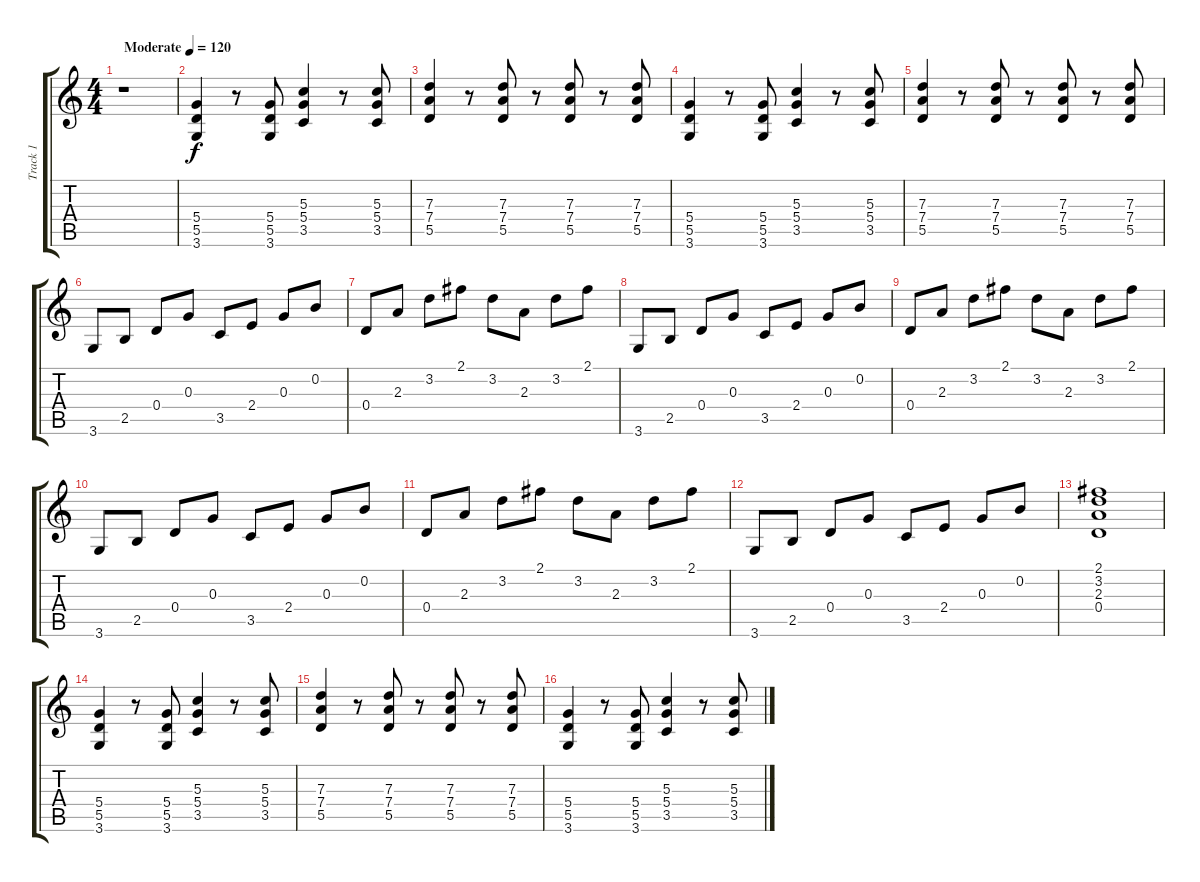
\track ("Track 1" "Track 1") {instrument acousticguitarsteel}
\staff {score tabs}
\tuning (E4 B3 G3 D3 A2 E2) {hide}
\ts (4 4)
\tempo (120 "Moderate")
\clef g2
\ks c
r.1{dy f instrument acousticguitarsteel} |
(5.4 5.5 3.6).4 r.8 (5.4 5.5 3.6).8 (5.3 5.4 3.5).4 r.8 (5.3 5.4 3.5).8 |
(7.3 7.4 5.5).4 r.8 (7.3 7.4 5.5).8 r.8 (7.3 7.4 5.5).8 r.8 (7.3 7.4 5.5).8 |
(5.4 5.5 3.6).4 r.8 (5.4 5.5 3.6).8 (5.3 5.4 3.5).4 r.8 (5.3 5.4 3.5).8 |
(7.3 7.4 5.5).4 r.8 (7.3 7.4 5.5).8 r.8 (7.3 7.4 5.5).8 r.8 (7.3 7.4 5.5).8 |
3.6.8 2.5.8 0.4.8 0.3.8 3.5.8 2.4.8 0.3.8 0.2.8 |
0.4.8 2.3.8 3.2.8 2.1.8 3.2.8 2.3.8 3.2.8 2.1.8 |
3.6.8 2.5.8 0.4.8 0.3.8 3.5.8 2.4.8 0.3.8 0.2.8 |
0.4.8 2.3.8 3.2.8 2.1.8 3.2.8 2.3.8 3.2.8 2.1.8 |
3.6.8 2.5.8 0.4.8 0.3.8 3.5.8 2.4.8 0.3.8 0.2.8 |
0.4.8 2.3.8 3.2.8 2.1.8 3.2.8 2.3.8 3.2.8 2.1.8 |
3.6.8 2.5.8 0.4.8 0.3.8 3.5.8 2.4.8 0.3.8 0.2.8 |
(2.1 3.2 2.3 0.4).1 |
(5.4 5.5 3.6).4 r.8 (5.4 5.5 3.6).8 (5.3 5.4 3.5).4 r.8 (5.3 5.4 3.5).8 |
(7.3 7.4 5.5).4 r.8 (7.3 7.4 5.5).8 r.8 (7.3 7.4 5.5).8 r.8 (7.3 7.4 5.5).8 |
(5.4 5.5 3.6).4 r.8 (5.4 5.5 3.6).8 (5.3 5.4 3.5).4 r.8 (5.3 5.4 3.5).8
